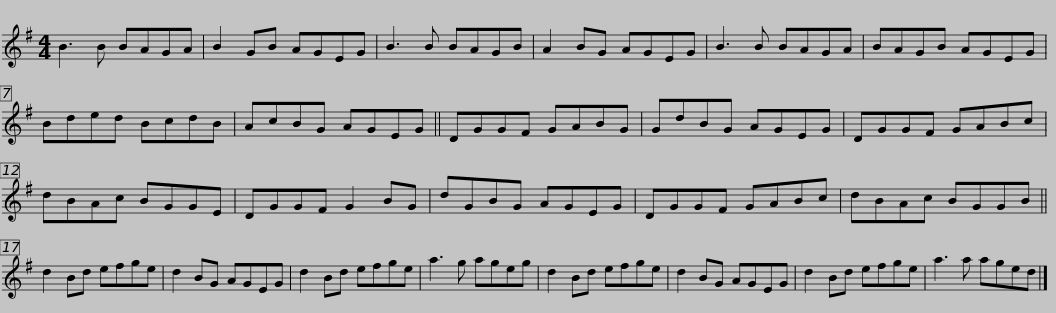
X:1
L:1/8
M:4/4
I:linebreak $
K:G
V:1 treble
V:1
 B3 B BAGA | B2 GB AGEG | B3 B BAGB | A2 BG AGEG | B3 B BAGA | %5
 BAGB AGEG |$ Bded BcdB | AcBG AGEG || DGGF GABG | GdBG AGEG | %10
 DGGF GABc |$ dBAc BGGE | DGGF G2 BG | dGBG AGEG | DGGF GABc | %15
 dBAc BGGB || d2 Bd efge |$ d2 BG AGEG | d2 Bd efge | a3 g ageg | %20
 d2 Bd efge | d2 BG AGEG | d2 Bd efge |$ a3 a aged |] %24
